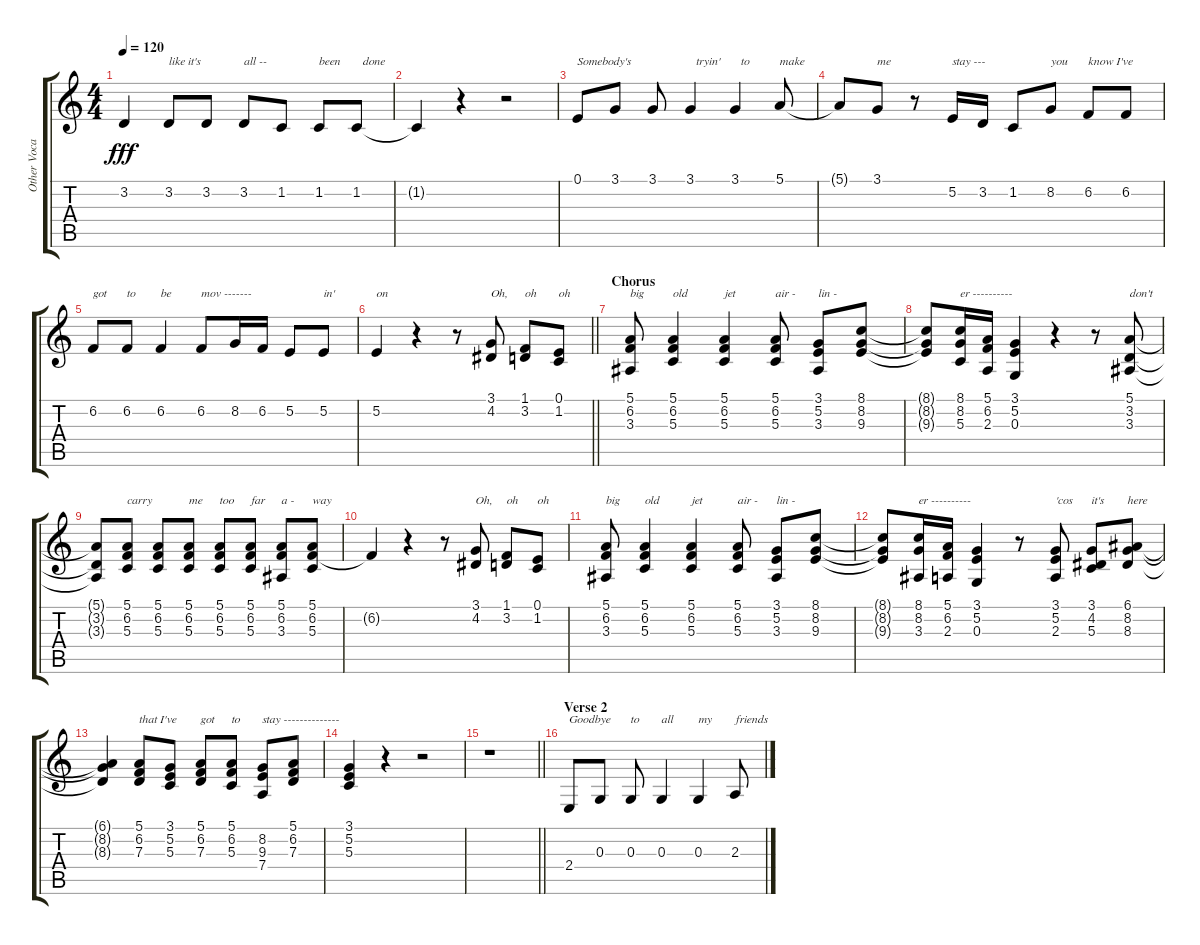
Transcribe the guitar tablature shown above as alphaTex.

\track ("Other Vocals" "Other Voca") {instrument tenorsax}
\staff {score tabs}
\tuning (E4 B3 G3 D3 A2 E2) {hide}
\ts (4 4)
\tempo 120
\clef g2
\ks c
3.2{t}.4{txt " " dy fff} 3.2.8{txt "like it's"} 3.2.8 3.2.8{txt "all --"} 1.2.8 1.2.8{txt "been"} 1.2.8{txt "  done"} |
1.2{t}.4 r.4 r.2 |
0.1.8{txt "Somebody's"} 3.1.8 3.1.8 3.1.4{txt "  tryin'"} 3.1.4{txt "  to"} 5.1.8{txt "make"} |
5.1{t}.8 3.1.8{txt "me"} r.8 5.2.16{txt "stay ---"} 3.2.16 1.2.8 8.2.8{txt "you"} 6.2.8{txt "know I've"} 6.2.8 |
6.2.8{txt "got"} 6.2.8{txt "to"} 6.2.4{txt "be"} 6.2.8{txt "mov -------"} 8.2.16 6.2.16 5.2.8 5.2.8{txt "in'"} |
\barLineRight lightlight
5.2.4{txt "on"} r.4 r.8 (3.1 4.2).8{txt "Oh,"} (1.1 3.2).8{txt "oh"} (0.1 1.2).8{txt "oh"} |
\section ("" "Chorus")
(5.1 6.2 3.3).8{txt "big"} (5.1 6.2 5.3).4{txt "old"} (5.1 6.2 5.3).4{txt "jet"} (5.1 6.2 5.3).8{txt "air -"} (3.1 5.2 3.3).8{txt "lin -"} (8.1 8.2 9.3).8 |
(8.1{t} 8.2{t} 9.3{t}).8 (8.1 8.2 5.3).16{txt "er ----------"} (5.1 6.2 2.3).16 (3.1 5.2 0.3).4 r.4 r.8 (5.1 3.2 3.3).8{txt "don't"} |
(5.1{t} 3.2{t} 3.3{t}).8 (5.1 6.2 5.3).8{txt "carry"} (5.1 6.2 5.3).8 (5.1 6.2 5.3).8{txt "me"} (5.1 6.2 5.3).8{txt "too"} (5.1 6.2 5.3).8{txt "far"} (5.1 6.2 3.3).8{txt "a -"} (5.1 6.2 5.3).8{txt "way"} |
6.2{t}.4{txt " "} r.4 r.8 (3.1 4.2).8{txt "Oh,"} (1.1 3.2).8{txt "oh"} (0.1 1.2).8{txt "oh"} |
(5.1 6.2 3.3).8{txt "big"} (5.1 6.2 5.3).4{txt "old"} (5.1 6.2 5.3).4{txt "jet"} (5.1 6.2 5.3).8{txt "air -"} (3.1 5.2 3.3).8{txt "lin -"} (8.1 8.2 9.3).8 |
(8.1{t} 8.2{t} 9.3{t}).8 (8.1 8.2 3.3).16{txt "er ----------"} (5.1 6.2 2.3).16 (3.1 5.2 0.3).4 r.8 (3.1 5.2 2.3).8{txt "'cos"} (3.1 4.2 5.3).8{txt "it's"} (6.1 8.2 8.3).8{txt "here"} |
(6.1{t} 8.2{t} 8.3{t}).4 (5.1 6.2 7.3).8{txt "that I've"} (3.1 5.2 5.3).8 (5.1 6.2 7.3).8{txt "got"} (5.1 6.2 5.3).8{txt "to"} (8.2 9.3 7.4).8{txt "stay --------------"} (5.1 6.2 7.3).8 |
(3.1 5.2 5.3).4 r.4 r.2 |
\barLineRight lightlight
r.1 |
\section ("" "Verse 2")
2.4.8{txt "Goodbye"} 0.3.8 0.3.8{txt "to"} 0.3.4{txt "all"} 0.3.4{txt "my"} 2.3.8{txt "friends"}
